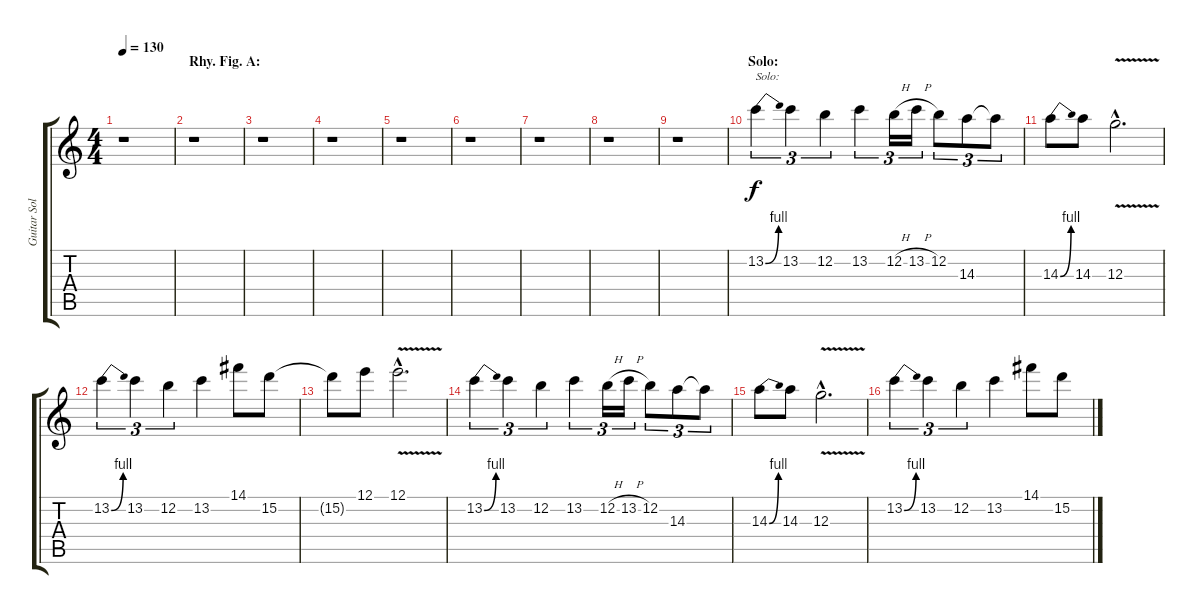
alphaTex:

\track ("Guitar Solo" "Guitar Sol") {instrument distortionguitar}
\staff {score tabs}
\tuning (E4 B3 G3 D3 A2 E2) {hide}
\ts (4 4)
\tempo 130
\clef g2
\ks c
r.1{dy f} |
\section ("" "Rhy. Fig. A:")
r.1 |
r.1 |
r.1 |
r.1 |
r.1 |
r.1 |
r.1 |
r.1 |
\section ("" "Solo:")
13.2{be (bend 0 0 60 4)}.4{tu (3 2) txt "Solo:"} 13.2.4{tu (3 2)} 12.2.4{tu (3 2)} 13.2.4{tu (3 2)} 12.2{h}.16{tu (3 2)} 13.2{h}.16{tu (3 2)} 12.2.8{tu (3 2)} 14.3.8{tu (3 2)} 14.3{t}.8{tu (3 2)} |
14.3{be (bend 0 0 60 4)}.8 14.3.8 12.3{v hac}.2{d} |
13.2{be (bend 0 0 60 4)}.4{tu (3 2)} 13.2.4{tu (3 2)} 12.2.4{tu (3 2)} 13.2.4 14.1.8 15.2.8 |
15.2{t}.8 12.1.8 12.1{v hac}.2{d} |
13.2{be (bend 0 0 60 4)}.4{tu (3 2)} 13.2.4{tu (3 2)} 12.2.4{tu (3 2)} 13.2.4{tu (3 2)} 12.2{h}.16{tu (3 2)} 13.2{h}.16{tu (3 2)} 12.2.8{tu (3 2)} 14.3.8{tu (3 2)} 14.3{t}.8{tu (3 2)} |
14.3{be (bend 0 0 60 4)}.8 14.3.8 12.3{v hac}.2{d} |
13.2{be (bend 0 0 60 4)}.4{tu (3 2)} 13.2.4{tu (3 2)} 12.2.4{tu (3 2)} 13.2.4 14.1.8 15.2.8
